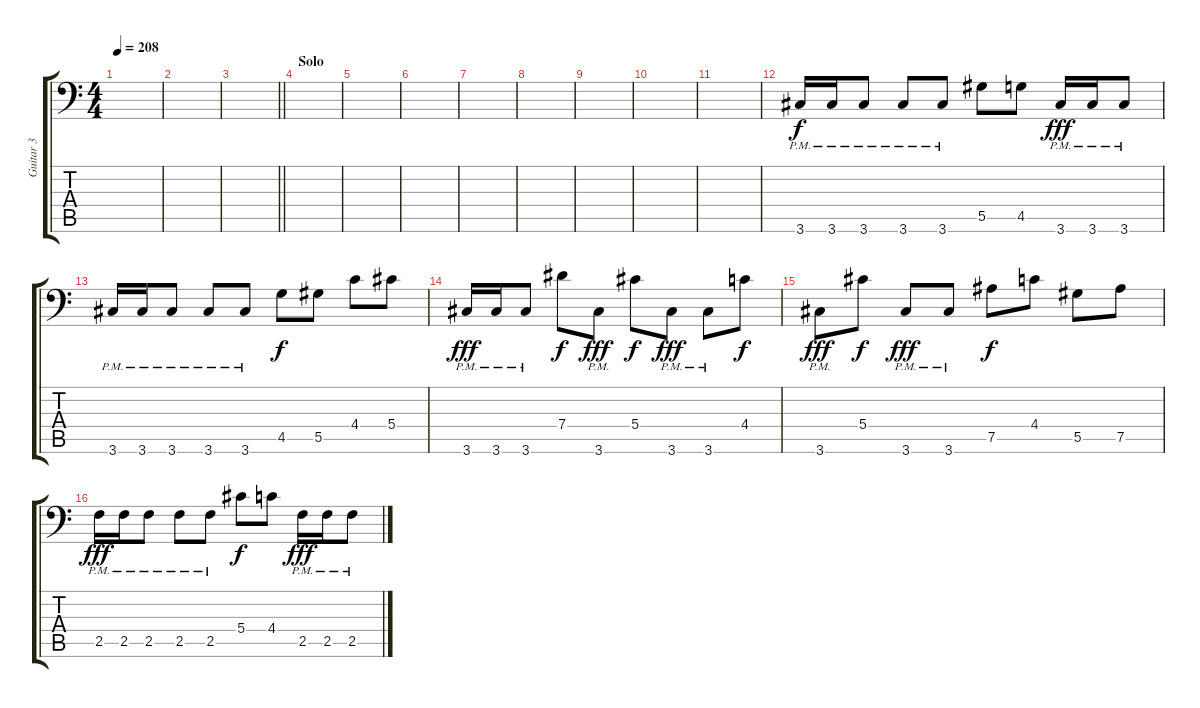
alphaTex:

\track ("Guitar 3" "Guitar 3") {instrument distortionguitar}
\staff {score tabs}
\tuning (Bb3 F3 Db3 Ab2 Eb2 Bb1) {hide}
\ts (4 4)
\tempo 208
\clef f4
\ks c
|
|
\barLineRight lightlight
|
\section ("" "Solo")
|
|
|
|
|
|
|
|
3.6{pm}.16 3.6{pm}.16 3.6{pm}.8 3.6{pm}.8 3.6{pm}.8 5.5.8{dy f} 4.5.8 3.6{pm}.16{dy fff} 3.6{pm}.16 3.6{pm}.8 |
3.6{pm}.16 3.6{pm}.16 3.6{pm}.8 3.6{pm}.8 3.6{pm}.8 4.5.8{dy f} 5.5.8 4.4.8 5.4.8 |
3.6{pm}.16{dy fff} 3.6{pm}.16 3.6{pm}.8 7.4.8{dy f} 3.6{pm}.8{dy fff} 5.4.8{dy f} 3.6{pm}.8{dy fff} 3.6{pm}.8 4.4.8{dy f} |
3.6{pm}.8{dy fff} 5.4.8{dy f} 3.6{pm}.8{dy fff} 3.6{pm}.8 7.5.8{dy f} 4.4.8 5.5.8 7.5.8 |
2.5{pm}.16{dy fff} 2.5{pm}.16 2.5{pm}.8 2.5{pm}.8 2.5{pm}.8 5.4.8{dy f} 4.4.8 2.5{pm}.16{dy fff} 2.5{pm}.16 2.5{pm}.8
